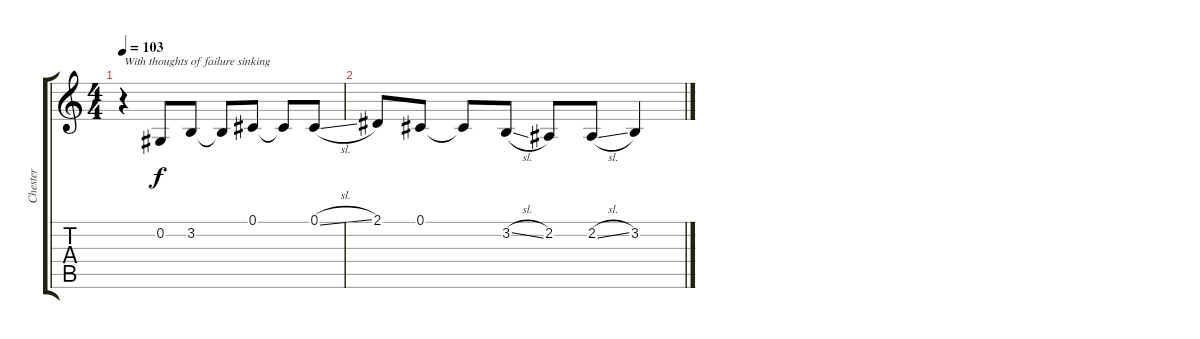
\track ("Chester" "Chester") {instrument lead5charang}
\staff {score tabs}
\tuning (Db4 Ab3 E3 B2 Gb2 Db2) {hide}
\ts (4 4)
\tempo 103
\clef g2
\ks c
r.4{txt "With thoughts of failure sinking" dy f} 0.2.8 3.2.8 3.2{t}.8 0.1.8 0.1{t}.8 0.1{sl}.8 |
2.1.8 0.1.8 0.1{t}.8 3.2{sl}.8 2.2.8 2.2{sl}.8 3.2.4
